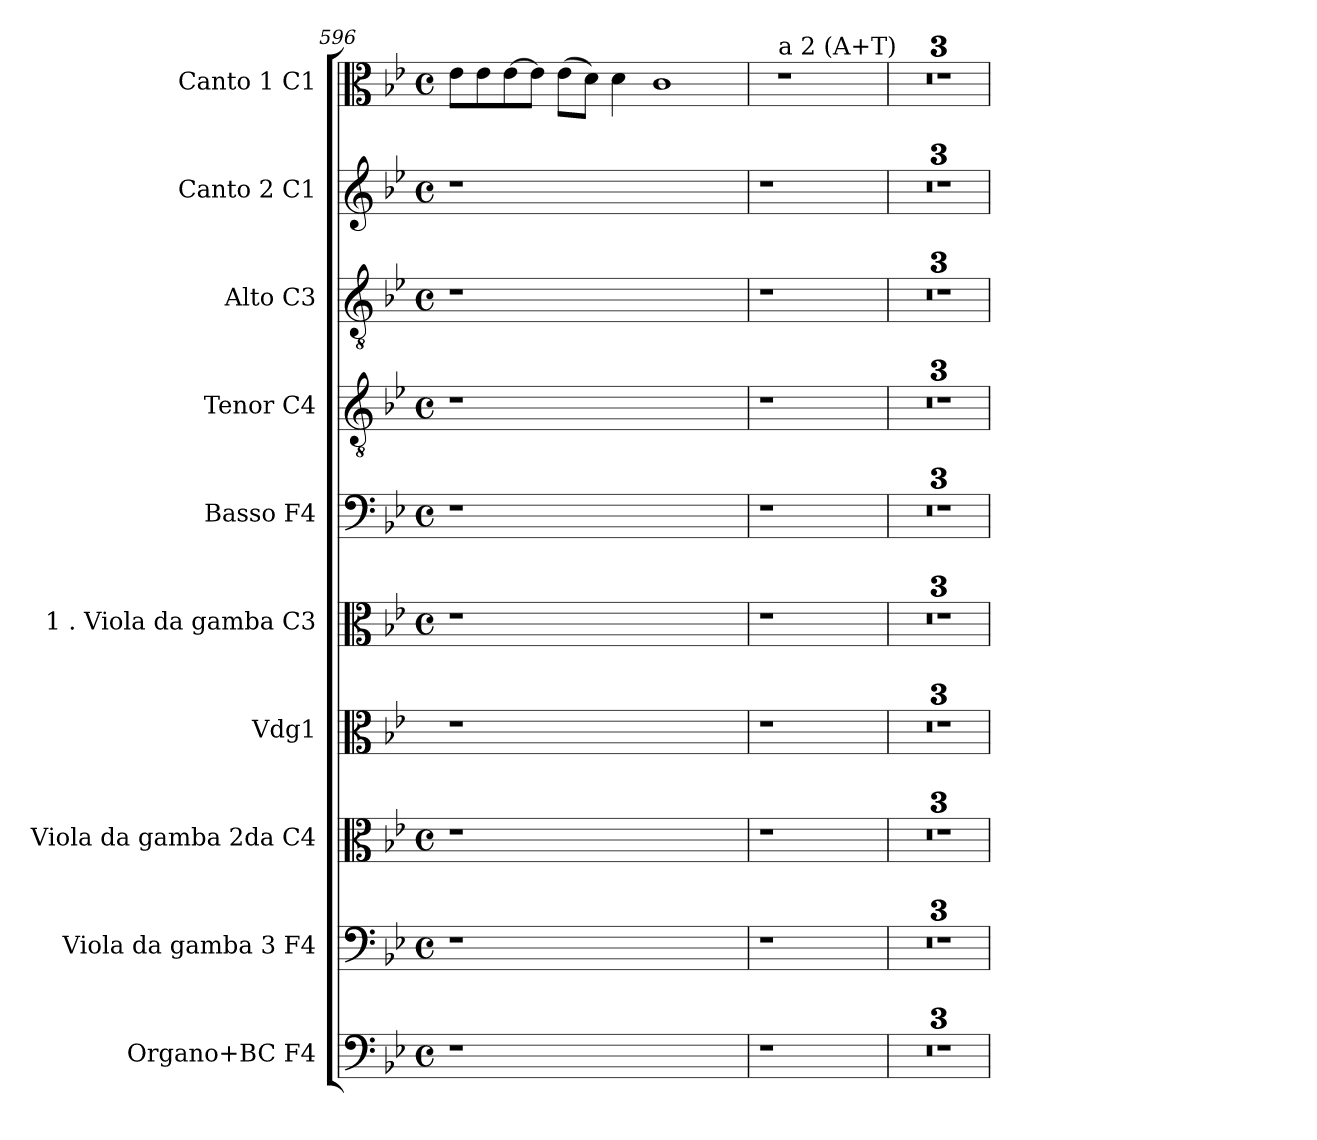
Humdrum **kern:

**kern	**kern	**kern	**kern	**kern	**kern	**kern	**kern	**kern	**kern
*part10	*part9	*part8	*part7	*part6	*part5	*part4	*part3	*part2	*part1
*staff10	*staff9	*staff8	*staff7	*staff6	*staff5	*staff4	*staff3	*staff2	*staff1
*I"Organo+BC F4	*I"Viola da gamba 3 F4	*I"Viola da gamba 2da C4	*I"Vdg1	*I"1 . Viola da gamba C3	*I"Basso F4	*I"Tenor C4	*I"Alto C3	*I"Canto 2 C1	*I"Canto 1 C1
*I'BC	*I'Vdg3	*I'Vdg2	*I'Vdg1	*I'Vla	*I'B	*I'T	*I'A	*I'C2	*I'C1
*clefF4	*clefF4	*clefC3	*clefC3	*clefC3	*clefF4	*clefGv2	*clefGv2	*clefG2	*clefC3
*k[b-e-]	*k[b-e-]	*k[b-e-]	*k[b-e-]	*k[b-e-]	*k[b-e-]	*k[b-e-]	*k[b-e-]	*k[b-e-]	*k[b-e-]
*B-:	*B-:	*B-:	*B-:	*B-:	*B-:	*B-:	*B-:	*B-:	*B-:
*M4/4	*M4/4	*M4/4	*	*M4/4	*M4/4	*M4/4	*M4/4	*M4/4	*M4/4
*met(c)	*met(c)	*met(c)	*	*met(c)	*met(c)	*met(c)	*met(c)	*met(c)	*met(c)
=596	=596	=596	=596	=596	=596	=596	=596	=596	=596
1r	1r	1r	1r	1r	1r	1r	1r	1r	8e-\L
.	.	.	.	.	.	.	.	.	8e-\
.	.	.	.	.	.	.	.	.	[>8e-\
.	.	.	.	.	.	.	.	.	8e-\J]
.	.	.	.	.	.	.	.	.	(>8e-\L
.	.	.	.	.	.	.	.	.	8d\J)
.	.	.	.	.	.	.	.	.	4d\
1ryy	1ryy	1ryy	1ryy	1ryy	1ryy	1ryy	1ryy	1ryy	1c
!!LO:LB:g=z
=597	=597	=597	=597	=597	=597	=597	=597	=597	=597
1r	1r	1r	1r	1r	1r	1r	1r	1r	16ryy
!	!	!	!	!	!	!	!	!	!LO:TX:a:t=a 2 (A+T)
.	.	.	.	.	.	.	.	.	1r
16ryy	16ryy	16ryy	16ryy	16ryy	16ryy	16ryy	16ryy	16ryy	.
=598	=598	=598	=598	=598	=598	=598	=598	=598	=598
1r	1r	1r	1r	1r	1r	1r	1r	1r	1r
=599	=599	=599	=599	=599	=599	=599	=599	=599	=599
1r	1r	1r	1r	1r	1r	1r	1r	1r	1r
=600	=600	=600	=600	=600	=600	=600	=600	=600	=600
1r	1r	1r	1r	1r	1r	1r	1r	1r	1r
=	=	=	=	=	=	=	=	=	=
*-	*-	*-	*-	*-	*-	*-	*-	*-	*-
